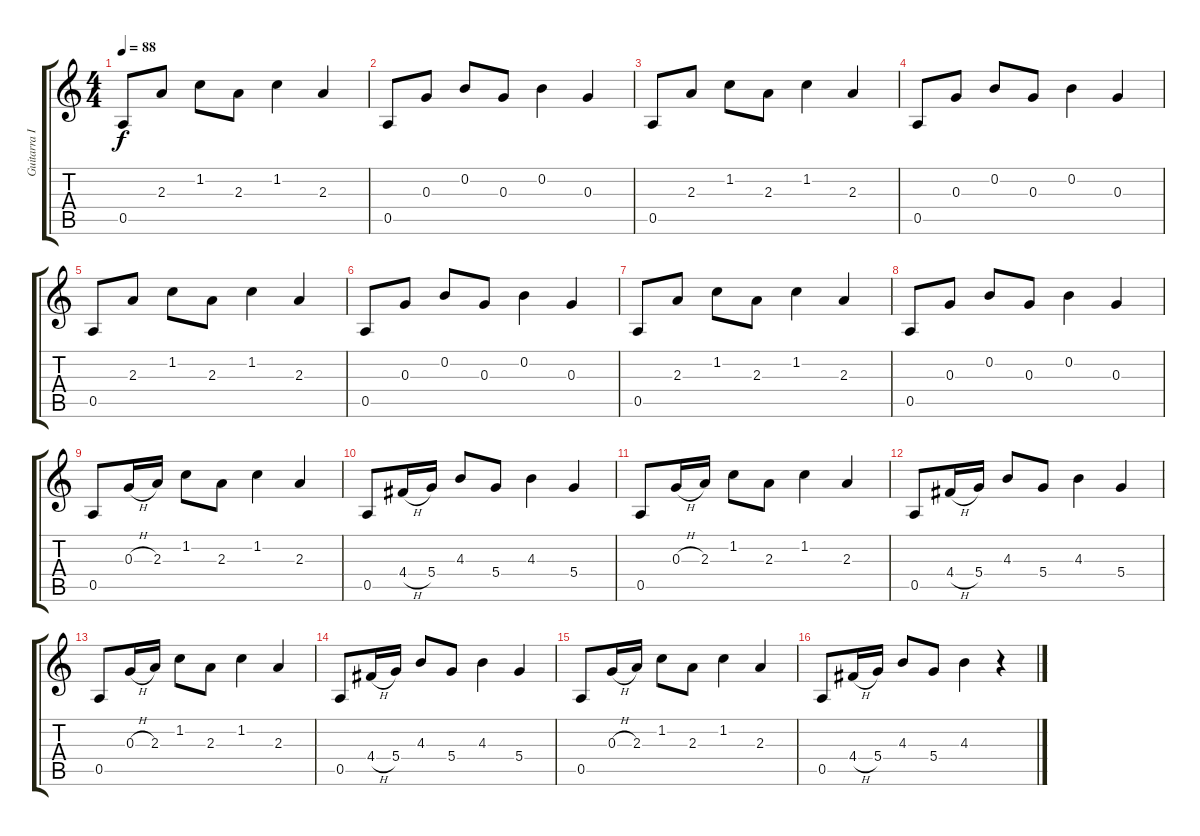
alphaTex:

\track ("Guitarra III" "Guitarra I") {instrument electricguitarclean}
\staff {score tabs}
\tuning (E4 B3 G3 D3 A2 E2) {hide}
\ts (4 4)
\tempo 88
\clef g2
\ks c
0.5.8{dy f instrument electricguitarclean} 2.3.8 1.2.8 2.3.8 1.2.4 2.3.4 |
0.5.8 0.3.8 0.2.8 0.3.8 0.2.4 0.3.4 |
0.5.8 2.3.8 1.2.8 2.3.8 1.2.4 2.3.4 |
0.5.8 0.3.8 0.2.8 0.3.8 0.2.4 0.3.4 |
0.5.8 2.3.8 1.2.8 2.3.8 1.2.4 2.3.4 |
0.5.8 0.3.8 0.2.8 0.3.8 0.2.4 0.3.4 |
0.5.8 2.3.8 1.2.8 2.3.8 1.2.4 2.3.4 |
0.5.8 0.3.8 0.2.8 0.3.8 0.2.4 0.3.4 |
0.5.8 0.3{h}.16 2.3.16 1.2.8 2.3.8 1.2.4 2.3.4 |
0.5.8 4.4{h}.16 5.4.16 4.3.8 5.4.8 4.3.4 5.4.4 |
0.5.8 0.3{h}.16 2.3.16 1.2.8 2.3.8 1.2.4 2.3.4 |
0.5.8 4.4{h}.16 5.4.16 4.3.8 5.4.8 4.3.4 5.4.4 |
0.5.8 0.3{h}.16 2.3.16 1.2.8 2.3.8 1.2.4 2.3.4 |
0.5.8 4.4{h}.16 5.4.16 4.3.8 5.4.8 4.3.4 5.4.4 |
0.5.8 0.3{h}.16 2.3.16 1.2.8 2.3.8 1.2.4 2.3.4 |
0.5.8 4.4{h}.16 5.4.16 4.3.8 5.4.8 4.3.4 r.4
